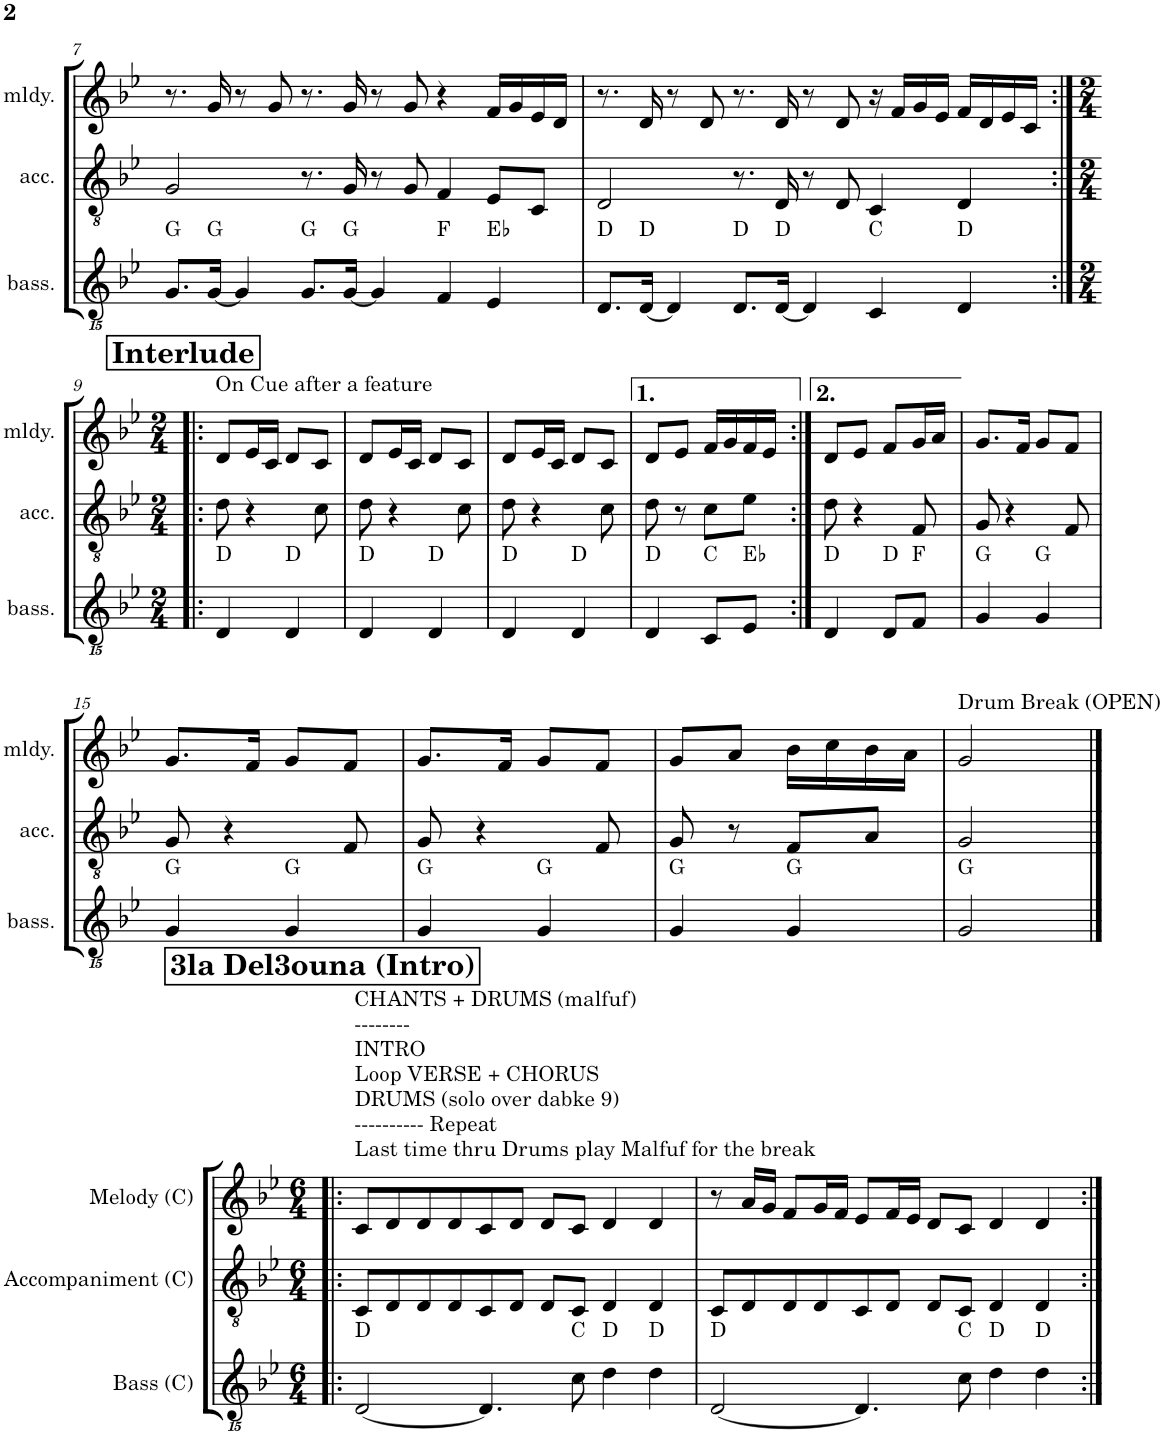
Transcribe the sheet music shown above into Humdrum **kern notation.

**kern	**harte	**kern	**kern
*part3	*part3	*part2	*part1
*staff3	*	*staff2	*staff1
*I"Bass (C)	*	*I"Accompaniment (C)	*I"Melody (C)
*I'bass.	*	*I'acc.	*I'mldy.
!!LO:PB:g=z
*clefGvv2	*	*clefGv2	*clefG2
*	*	*	*Trd1c2
*k[b-e-]	*	*k[b-e-]	*k[b-e-]
*M6/4	*	*M6/4	*M6/4
=7	=7	=7	=7
8.GG/L	G:maj	2G/	8.r
[16GG/Jk	G:maj	.	16g/
4GG/]	.	.	8r
.	.	.	8g/
8.GG/L	G:maj	8.r	8.r
[16GG/Jk	G:maj	16G/	16g/
4GG/]	.	8r	8r
.	.	8G/	8g/
4FF/	F:maj	4F/	4r
4EE-/	Eb:maj	8E-/L	16f/LL
.	.	.	16g/
.	.	8C/J	16e-/
.	.	.	16d/JJ
=8	=8	=8	=8
8.DD/L	D:maj	2D/	8.r
[16DD/Jk	D:maj	.	16d/
4DD/]	.	.	8r
.	.	.	8d/
8.DD/L	D:maj	8.r	8.r
[16DD/Jk	D:maj	16D/	16d/
4DD/]	.	8r	8r
.	.	8D/	8d/
4CC/	C:maj	4C/	16r
.	.	.	16f/LL
.	.	.	16g/
.	.	.	16e-/JJ
4DD/	D:maj	4D/	16f/LL
.	.	.	16d/
.	.	.	16e-/
.	.	.	16c/JJ
!!LO:LB:g=z
!!LO:REH:place=s1:a:B:cj:fs=14:t=Interlude
=9:|!|:	=9:|!|:	=9:|!|:	=9:|!|:
*M2/4	*	*M2/4	*M2/4
!	!	!	!LO:TX:a:t=On Cue after a feature
4DD/	D:maj	8d\	8d/L
.	.	4r	16e-/L
.	.	.	16c/JJ
4DD/	D:maj	.	8d/L
.	.	8c\	8c/J
=10	=10	=10	=10
4DD/	D:maj	8d\	8d/L
.	.	4r	16e-/L
.	.	.	16c/JJ
4DD/	D:maj	.	8d/L
.	.	8c\	8c/J
=11	=11	=11	=11
4DD/	D:maj	8d\	8d/L
.	.	4r	16e-/L
.	.	.	16c/JJ
4DD/	D:maj	.	8d/L
.	.	8c\	8c/J
=12	=12	=12	=12
4DD/	D:maj	8d\	8d/L
.	.	8r	8e-/J
8CC/L	C:maj	8c\L	16f/LL
.	.	.	16g/
8EE-/J	Eb:maj	8e-\J	16f/
.	.	.	16e-/JJ
=13:|!	=13:|!	=13:|!	=13:|!
4DD/	D:maj	8d\	8d/L
.	.	4r	8e-/J
8DD/L	D:maj	.	8f/L
8FF/J	F:maj	8F/	16g/L
.	.	.	16a/JJ
=14	=14	=14	=14
4GG/	G:maj	8G/	8.g/L
.	.	4r	.
.	.	.	16f/Jk
4GG/	G:maj	.	8g/L
.	.	8F/	8f/J
!!LO:LB:g=z
=15	=15	=15	=15
4GG/	G:maj	8G/	8.g/L
.	.	4r	.
.	.	.	16f/Jk
4GG/	G:maj	.	8g/L
.	.	8F/	8f/J
=16	=16	=16	=16
4GG/	G:maj	8G/	8.g/L
.	.	4r	.
.	.	.	16f/Jk
4GG/	G:maj	.	8g/L
.	.	8F/	8f/J
=17	=17	=17	=17
4GG/	G:maj	8G/	8g/L
.	.	8r	8a/J
4GG/	G:maj	8F/L	16b-\LL
.	.	.	16cc\
.	.	8A/J	16b-\
.	.	.	16a\JJ
=18	=18	=18	=18
!	!	!	!LO:TX:a:t=Drum Break (OPEN)
2GG/	G:maj	2G/	2g/
!!LO:LB:g=z
!!LO:REH:place=s1:a:B:cj:fs=14:t=3la Del3ouna (Intro)
=1|!:	=1|!:	=1|!:	=1|!:
*M6/4	*	*M6/4	*M6/4
!	!	!	!LO:TX:a:t=CHANTS + DRUMS (malfuf)
!	!	!	!LO:TX:a:t=--------
!	!	!	!LO:TX:a:t=INTRO
!	!	!	!LO:TX:a:t=Loop VERSE + CHORUS
!	!	!	!LO:TX:a:t=DRUMS (solo over dabke 9)
!	!	!	!LO:TX:a:t=---------- Repeat
!	!	!	!LO:TX:a:t=Last time thru Drums play Malfuf for the break
[2DD/	D:maj	8C/L	8c/L
.	.	8D/	8d/
.	.	8D/	8d/
.	.	8D/	8d/
4.DD/]	.	8C/	8c/
.	.	8D/J	8d/J
.	.	8D/L	8d/L
8C\	C:maj	8C/J	8c/J
4D\	D:maj	4D/	4d/
4D\	D:maj	4D/	4d/
=2	=2	=2	=2
[2DD/	D:maj	8C/L	8r
.	.	8D/	16a/LL
.	.	.	16g/JJ
.	.	8D/	8f/L
.	.	8D/	16g/L
.	.	.	16f/JJ
4.DD/]	.	8C/	8e-/L
.	.	8D/J	16f/L
.	.	.	16e-/JJ
.	.	8D/L	8d/L
8C\	C:maj	8C/J	8c/J
4D\	D:maj	4D/	4d/
4D\	D:maj	4D/	4d/
=:|!	=:|!	=:|!	=:|!
*-	*-	*-	*-
